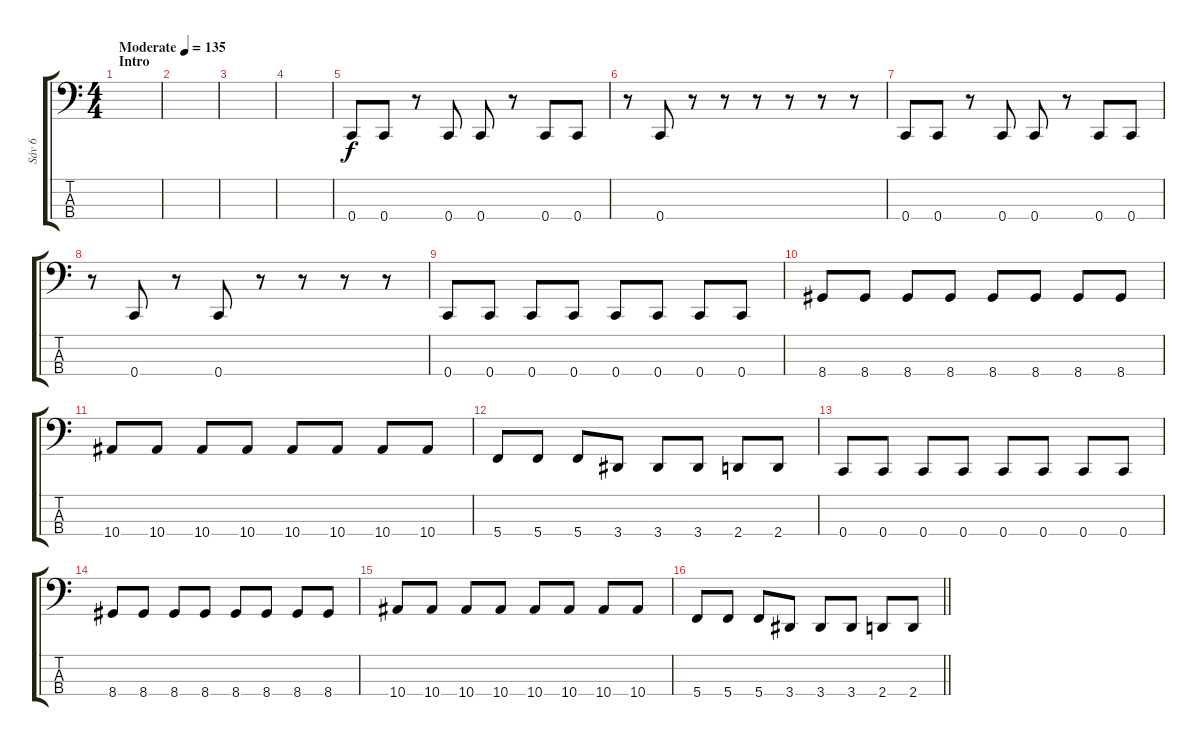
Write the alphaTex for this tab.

\track ("Sáv 6" "Sáv 6") {instrument electricbasspick}
\staff {score tabs}
\tuning (F2 C2 G1 C1) {hide}
\ts (4 4)
\section ("" "Intro")
\tempo (135 "Moderate")
\clef f4
\ks c
|
|
|
|
0.4.8 0.4.8 r.8 0.4.8 0.4.8 r.8 0.4.8 0.4.8 |
r.8 0.4.8 r.8 r.8 r.8 r.8 r.8 r.8 |
0.4.8 0.4.8 r.8 0.4.8 0.4.8 r.8 0.4.8 0.4.8 |
r.8 0.4.8 r.8 0.4.8 r.8 r.8 r.8 r.8 |
0.4.8 0.4.8 0.4.8 0.4.8 0.4.8 0.4.8 0.4.8 0.4.8 |
8.4.8 8.4.8 8.4.8 8.4.8 8.4.8 8.4.8 8.4.8 8.4.8 |
10.4.8 10.4.8 10.4.8 10.4.8 10.4.8 10.4.8 10.4.8 10.4.8 |
5.4.8 5.4.8 5.4.8 3.4.8 3.4.8 3.4.8 2.4.8 2.4.8 |
0.4.8 0.4.8 0.4.8 0.4.8 0.4.8 0.4.8 0.4.8 0.4.8 |
8.4.8 8.4.8 8.4.8 8.4.8 8.4.8 8.4.8 8.4.8 8.4.8 |
10.4.8 10.4.8 10.4.8 10.4.8 10.4.8 10.4.8 10.4.8 10.4.8 |
\barLineRight lightlight
5.4.8 5.4.8 5.4.8 3.4.8 3.4.8 3.4.8 2.4.8 2.4.8
